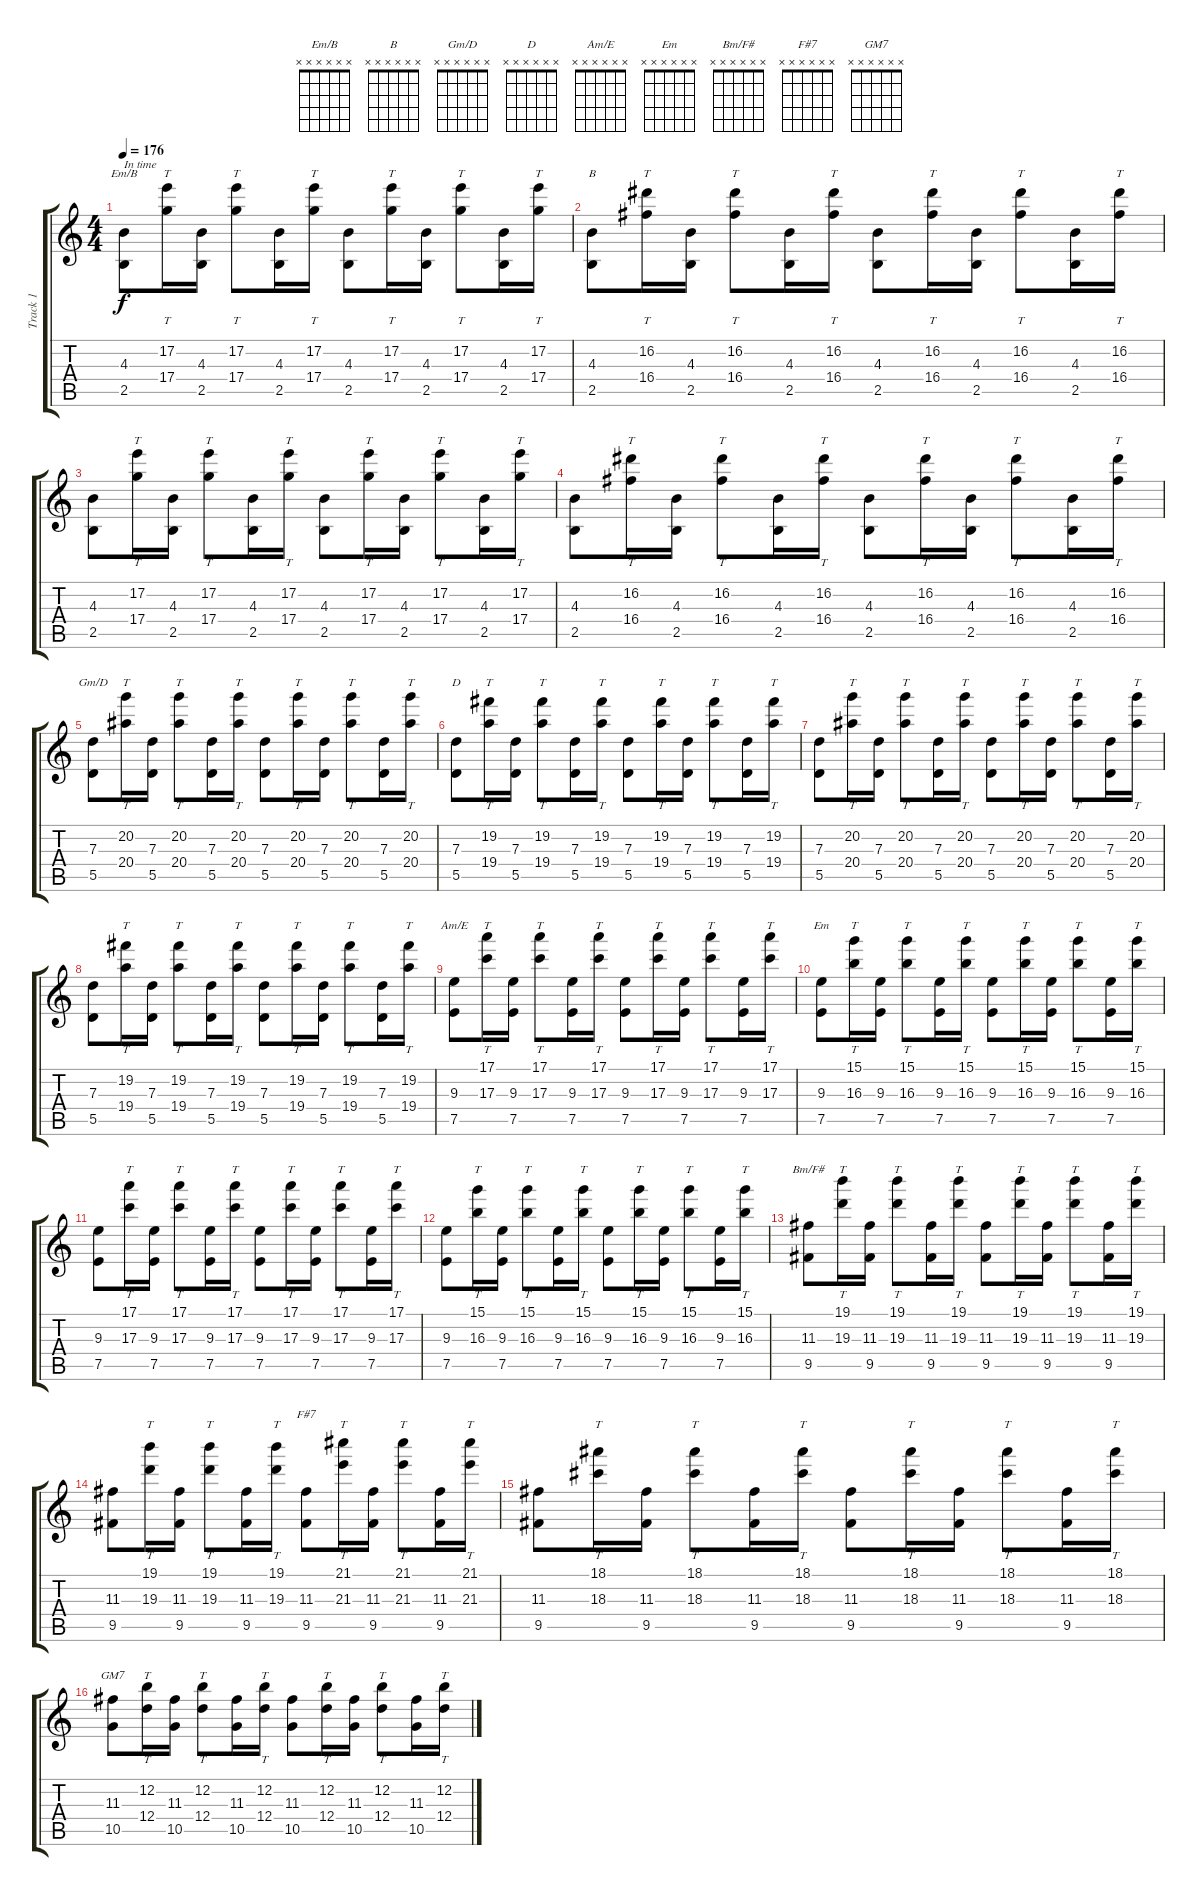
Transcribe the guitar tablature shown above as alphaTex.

\track ("Track 1" "Track 1") {instrument electricguitarjazz}
\staff {score tabs}
\tuning (E4 B3 G3 D3 A2 E2) {hide}
\chord ("Em/B" x x x x x x)
\chord ("B" x x x x x x)
\chord ("Gm/D" x x x x x x)
\chord ("D" x x x x x x)
\chord ("Am/E" x x x x x x)
\chord ("Em" x x x x x x)
\chord ("Bm/F#" x x x x x x)
\chord ("F#7" x x x x x x)
\chord ("GM7" x x x x x x)
\ts (4 4)
\tempo 176
\clef g2
\ks c
(4.3 2.5).8{ch "Em/B" txt "In time" dy f} (17.2 17.4).16{tt} (4.3 2.5).16 (17.2 17.4).8{tt} (4.3 2.5).16 (17.2 17.4).16{tt} (4.3 2.5).8 (17.2 17.4).16{tt} (4.3 2.5).16 (17.2 17.4).8{tt} (4.3 2.5).16 (17.2 17.4).16{tt} |
(4.3 2.5).8{ch "B"} (16.2 16.4).16{tt} (4.3 2.5).16 (16.2 16.4).8{tt} (4.3 2.5).16 (16.2 16.4).16{tt} (4.3 2.5).8 (16.2 16.4).16{tt} (4.3 2.5).16 (16.2 16.4).8{tt} (4.3 2.5).16 (16.2 16.4).16{tt} |
(4.3 2.5).8 (17.2 17.4).16{tt} (4.3 2.5).16 (17.2 17.4).8{tt} (4.3 2.5).16 (17.2 17.4).16{tt} (4.3 2.5).8 (17.2 17.4).16{tt} (4.3 2.5).16 (17.2 17.4).8{tt} (4.3 2.5).16 (17.2 17.4).16{tt} |
(4.3 2.5).8 (16.2 16.4).16{tt} (4.3 2.5).16 (16.2 16.4).8{tt} (4.3 2.5).16 (16.2 16.4).16{tt} (4.3 2.5).8 (16.2 16.4).16{tt} (4.3 2.5).16 (16.2 16.4).8{tt} (4.3 2.5).16 (16.2 16.4).16{tt} |
(7.3 5.5).8{ch "Gm/D"} (20.2 20.4).16{tt} (7.3 5.5).16 (20.2 20.4).8{tt} (7.3 5.5).16 (20.2 20.4).16{tt} (7.3 5.5).8 (20.2 20.4).16{tt} (7.3 5.5).16 (20.2 20.4).8{tt} (7.3 5.5).16 (20.2 20.4).16{tt} |
(7.3 5.5).8{ch "D"} (19.2 19.4).16{tt} (7.3 5.5).16 (19.2 19.4).8{tt} (7.3 5.5).16 (19.2 19.4).16{tt} (7.3 5.5).8 (19.2 19.4).16{tt} (7.3 5.5).16 (19.2 19.4).8{tt} (7.3 5.5).16 (19.2 19.4).16{tt} |
(7.3 5.5).8 (20.2 20.4).16{tt} (7.3 5.5).16 (20.2 20.4).8{tt} (7.3 5.5).16 (20.2 20.4).16{tt} (7.3 5.5).8 (20.2 20.4).16{tt} (7.3 5.5).16 (20.2 20.4).8{tt} (7.3 5.5).16 (20.2 20.4).16{tt} |
(7.3 5.5).8 (19.2 19.4).16{tt} (7.3 5.5).16{txt ""} (19.2 19.4).8{tt} (7.3 5.5).16 (19.2 19.4).16{tt} (7.3 5.5).8 (19.2 19.4).16{tt} (7.3 5.5).16 (19.2 19.4).8{tt} (7.3 5.5).16 (19.2 19.4).16{tt} |
(9.3 7.5).8{ch "Am/E"} (17.1 17.3).16{tt} (9.3 7.5).16 (17.1 17.3).8{tt} (9.3 7.5).16 (17.1 17.3).16{tt} (9.3 7.5).8 (17.1 17.3).16{tt} (9.3 7.5).16 (17.1 17.3).8{tt} (9.3 7.5).16 (17.1 17.3).16{tt} |
(9.3 7.5).8{ch "Em"} (15.1 16.3).16{tt} (9.3 7.5).16 (15.1 16.3).8{tt} (9.3 7.5).16 (15.1 16.3).16{tt} (9.3 7.5).8 (15.1 16.3).16{tt} (9.3 7.5).16 (15.1 16.3).8{tt} (9.3 7.5).16 (15.1 16.3).16{tt} |
(9.3 7.5).8 (17.1 17.3).16{tt} (9.3 7.5).16 (17.1 17.3).8{tt} (9.3 7.5).16 (17.1 17.3).16{tt} (9.3 7.5).8 (17.1 17.3).16{tt} (9.3 7.5).16 (17.1 17.3).8{tt} (9.3 7.5).16 (17.1 17.3).16{tt} |
(9.3 7.5).8 (15.1 16.3).16{tt} (9.3 7.5).16 (15.1 16.3).8{tt} (9.3 7.5).16 (15.1 16.3).16{tt} (9.3 7.5).8 (15.1 16.3).16{tt} (9.3 7.5).16 (15.1 16.3).8{tt} (9.3 7.5).16 (15.1 16.3).16{tt} |
(11.3 9.5).8{ch "Bm/F#"} (19.1 19.3).16{tt} (11.3 9.5).16 (19.1 19.3).8{tt} (11.3 9.5).16 (19.1 19.3).16{tt} (11.3 9.5).8 (19.1 19.3).16{tt} (11.3 9.5).16 (19.1 19.3).8{tt} (11.3 9.5).16 (19.1 19.3).16{tt} |
(11.3 9.5).8 (19.1 19.3).16{tt} (11.3 9.5).16 (19.1 19.3).8{tt} (11.3 9.5).16 (19.1 19.3).16{tt} (11.3 9.5).8{ch "F#7"} (21.1 21.3).16{tt} (11.3 9.5).16 (21.1 21.3).8{tt} (11.3 9.5).16 (21.1 21.3).16{tt} |
(11.3 9.5).8 (18.1 18.3).16{tt} (11.3 9.5).16 (18.1 18.3).8{tt} (11.3 9.5).16 (18.1 18.3).16{tt} (11.3 9.5).8 (18.1 18.3).16{tt} (11.3 9.5).16 (18.1 18.3).8{tt} (11.3 9.5).16 (18.1 18.3).16{tt} |
(11.3 10.5).8{ch "GM7"} (12.2 12.4).16{tt} (11.3 10.5).16 (12.2 12.4).8{tt} (11.3 10.5).16 (12.2 12.4).16{tt} (11.3 10.5).8 (12.2 12.4).16{tt} (11.3 10.5).16 (12.2 12.4).8{tt} (11.3 10.5).16 (12.2 12.4).16{tt}
